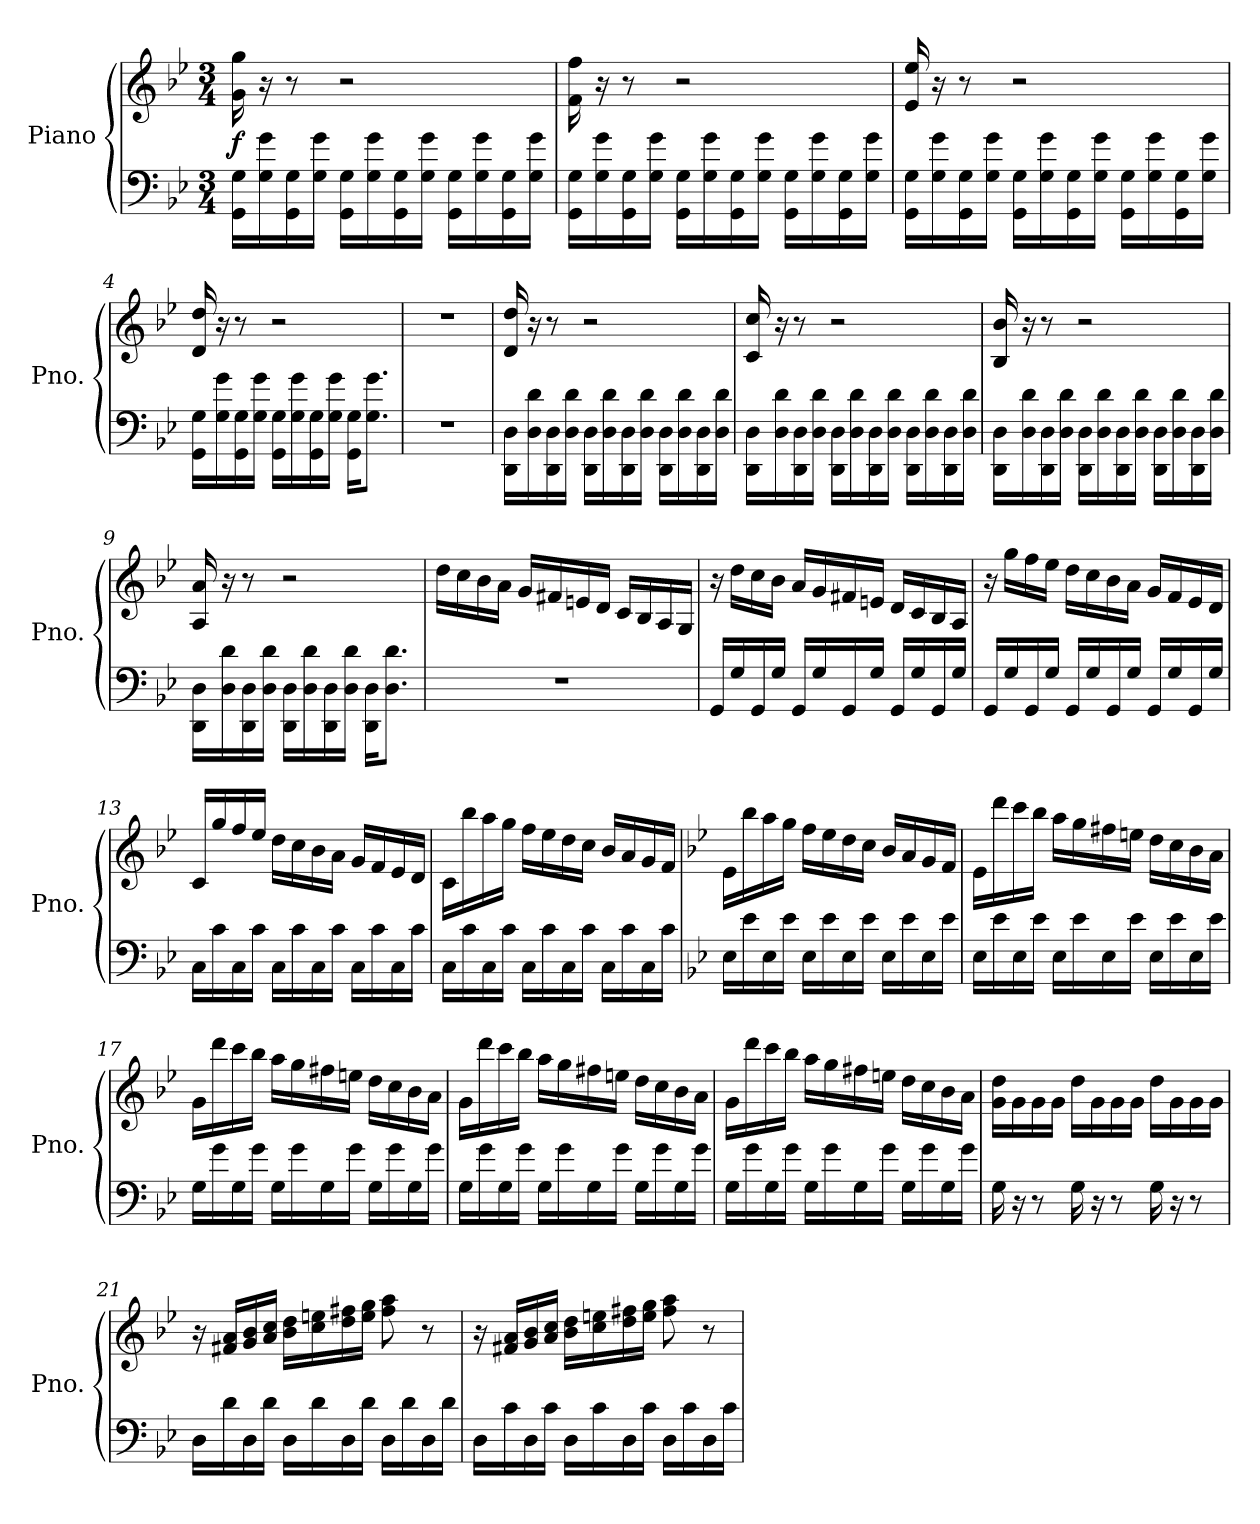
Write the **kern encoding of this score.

**kern	**kern	**dynam
*part1	*part1	*part1
*staff2	*staff1	*staff1/2
*I"Piano	*	*
*I'Pno.	*	*
*clefF4	*clefG2	*
*k[b-e-]	*k[b-e-]	*
*M3/4	*M3/4	*
*MM150	*MM150	*
=1	=1	=1
!	!	!LO:DY:b
16GG\ 16G\LL	16g\ 16gg\	f
16G\ 16g\	16r	.
16GG\ 16G\	8r	.
16G\ 16g\JJ	.	.
16GG\ 16G\LL	2r	.
16G\ 16g\	.	.
16GG\ 16G\	.	.
16G\ 16g\JJ	.	.
16GG\ 16G\LL	.	.
16G\ 16g\	.	.
16GG\ 16G\	.	.
16G\ 16g\JJ	.	.
=2	=2	=2
16GG\ 16G\LL	16f\ 16ff\	.
16G\ 16g\	16r	.
16GG\ 16G\	8r	.
16G\ 16g\JJ	.	.
16GG\ 16G\LL	2r	.
16G\ 16g\	.	.
16GG\ 16G\	.	.
16G\ 16g\JJ	.	.
16GG\ 16G\LL	.	.
16G\ 16g\	.	.
16GG\ 16G\	.	.
16G\ 16g\JJ	.	.
=3	=3	=3
16GG\ 16G\LL	16e-/ 16ee-/	.
16G\ 16g\	16r	.
16GG\ 16G\	8r	.
16G\ 16g\JJ	.	.
16GG\ 16G\LL	2r	.
16G\ 16g\	.	.
16GG\ 16G\	.	.
16G\ 16g\JJ	.	.
16GG\ 16G\LL	.	.
16G\ 16g\	.	.
16GG\ 16G\	.	.
16G\ 16g\JJ	.	.
=4	=4	=4
16GG\ 16G\LL	16d/ 16dd/	.
16G\ 16g\	16r	.
16GG\ 16G\	8r	.
16G\ 16g\JJ	.	.
16GG\ 16G\LL	2r	.
16G\ 16g\	.	.
16GG\ 16G\	.	.
16G\ 16g\JJ	.	.
16GG\ 16G\KL	.	.
8.G\ 8.g\J	.	.
!!LO:LB:g=z
=5	=5	=5
2.r	2.r	.
=6	=6	=6
16DD\ 16D\LL	16d/ 16dd/	.
16D\ 16d\	16r	.
16DD\ 16D\	8r	.
16D\ 16d\JJ	.	.
16DD\ 16D\LL	2r	.
16D\ 16d\	.	.
16DD\ 16D\	.	.
16D\ 16d\JJ	.	.
16DD\ 16D\LL	.	.
16D\ 16d\	.	.
16DD\ 16D\	.	.
16D\ 16d\JJ	.	.
=7	=7	=7
16DD\ 16D\LL	16c/ 16cc/	.
16D\ 16d\	16r	.
16DD\ 16D\	8r	.
16D\ 16d\JJ	.	.
16DD\ 16D\LL	2r	.
16D\ 16d\	.	.
16DD\ 16D\	.	.
16D\ 16d\JJ	.	.
16DD\ 16D\LL	.	.
16D\ 16d\	.	.
16DD\ 16D\	.	.
16D\ 16d\JJ	.	.
=8	=8	=8
16DD\ 16D\LL	16B-/ 16b-/	.
16D\ 16d\	16r	.
16DD\ 16D\	8r	.
16D\ 16d\JJ	.	.
16DD\ 16D\LL	2r	.
16D\ 16d\	.	.
16DD\ 16D\	.	.
16D\ 16d\JJ	.	.
16DD\ 16D\LL	.	.
16D\ 16d\	.	.
16DD\ 16D\	.	.
16D\ 16d\JJ	.	.
!!LO:LB:g=z
=9	=9	=9
16DD\ 16D\LL	16A/ 16a/	.
16D\ 16d\	16r	.
16DD\ 16D\	8r	.
16D\ 16d\JJ	.	.
16DD\ 16D\LL	2r	.
16D\ 16d\	.	.
16DD\ 16D\	.	.
16D\ 16d\JJ	.	.
16DD\ 16D\KL	.	.
8.D\ 8.d\J	.	.
=10	=10	=10
2.r	16dd\LL	.
.	16cc\	.
.	16b-\	.
.	16a\JJ	.
.	16g/LL	.
.	16f#X/	.
.	16en/	.
.	16d/JJ	.
.	16c/LL	.
.	16B-/	.
.	16A/	.
.	16G/JJ	.
=11	=11	=11
16GG/LL	16r	.
16G/	16dd\LL	.
16GG/	16cc\	.
16G/JJ	16b-\JJ	.
16GG/LL	16a/LL	.
16G/	16g/	.
16GG/	16f#X/	.
16G/JJ	16en/JJ	.
16GG/LL	16d/LL	.
16G/	16c/	.
16GG/	16B-/	.
16G/JJ	16A/JJ	.
!!LO:LB:g=z
=12	=12	=12
16GG/LL	16r	.
16G/	16gg\LL	.
16GG/	16ff\	.
16G/JJ	16ee-\JJ	.
16GG/LL	16dd\LL	.
16G/	16cc\	.
16GG/	16b-\	.
16G/JJ	16a\JJ	.
16GG/LL	16g/LL	.
16G/	16f/	.
16GG/	16e-/	.
16G/JJ	16d/JJ	.
=13	=13	=13
16C\LL	16c/LL	.
16c\	16gg/	.
16C\	16ff/	.
16c\JJ	16ee-/JJ	.
16C\LL	16dd\LL	.
16c\	16cc\	.
16C\	16b-\	.
16c\JJ	16a\JJ	.
16C\LL	16g/LL	.
16c\	16f/	.
16C\	16e-/	.
16c\JJ	16d/JJ	.
=14	=14	=14
16C\LL	16c\LL	.
16c\	16bb-\	.
16C\	16aa\	.
16c\JJ	16gg\JJ	.
16C\LL	16ff\LL	.
16c\	16ee-\	.
16C\	16dd\	.
16c\JJ	16cc\JJ	.
16C\LL	16b-/LL	.
16c\	16a/	.
16C\	16g/	.
16c\JJ	16f/JJ	.
!!LO:LB:g=z
=15	=15	=15
*k[b-e-]	*k[b-e-]	*
16E-\LL	16e-\LL	.
16e-\	16bb-\	.
16E-\	16aa\	.
16e-\JJ	16gg\JJ	.
16E-\LL	16ff\LL	.
16e-\	16ee-\	.
16E-\	16dd\	.
16e-\JJ	16cc\JJ	.
16E-\LL	16b-/LL	.
16e-\	16a/	.
16E-\	16g/	.
16e-\JJ	16f/JJ	.
=16	=16	=16
16E-\LL	16e-\LL	.
16e-\	16ddd\	.
16E-\	16ccc\	.
16e-\JJ	16bb-\JJ	.
16E-\LL	16aa\LL	.
16e-\	16gg\	.
16E-\	16ff#X\	.
16e-\JJ	16een\JJ	.
16E-\LL	16dd\LL	.
16e-\	16cc\	.
16E-\	16b-\	.
16e-\JJ	16a\JJ	.
=17	=17	=17
16G\LL	16g\LL	.
16g\	16ddd\	.
16G\	16ccc\	.
16g\JJ	16bb-\JJ	.
16G\LL	16aa\LL	.
16g\	16gg\	.
16G\	16ff#X\	.
16g\JJ	16een\JJ	.
16G\LL	16dd\LL	.
16g\	16cc\	.
16G\	16b-\	.
16g\JJ	16a\JJ	.
!!LO:PB:g=z
=18	=18	=18
16G\LL	16g\LL	.
16g\	16ddd\	.
16G\	16ccc\	.
16g\JJ	16bb-\JJ	.
16G\LL	16aa\LL	.
16g\	16gg\	.
16G\	16ff#X\	.
16g\JJ	16een\JJ	.
16G\LL	16dd\LL	.
16g\	16cc\	.
16G\	16b-\	.
16g\JJ	16a\JJ	.
=19	=19	=19
16G\LL	16g\LL	.
16g\	16ddd\	.
16G\	16ccc\	.
16g\JJ	16bb-\JJ	.
16G\LL	16aa\LL	.
16g\	16gg\	.
16G\	16ff#X\	.
16g\JJ	16een\JJ	.
16G\LL	16dd\LL	.
16g\	16cc\	.
16G\	16b-\	.
16g\JJ	16a\JJ	.
=20	=20	=20
16G\	16g\ 16dd\LL	.
16r	16g\	.
8r	16g\	.
.	16g\JJ	.
16G\	16dd\LL	.
16r	16g\	.
8r	16g\	.
.	16g\JJ	.
16G\	16dd\LL	.
16r	16g\	.
8r	16g\	.
.	16g\JJ	.
!!LO:LB:g=z
=21	=21	=21
16D\LL	16r	.
16d\	16f#X/ 16a/LL	.
16D\	16g/ 16b-/	.
16d\JJ	16a/ 16cc/JJ	.
16D\LL	16b-\ 16dd\LL	.
16d\	16cc\ 16een\	.
16D\	16dd\ 16ff#X\	.
16d\JJ	16ee\ 16gg\JJ	.
16D\LL	8ff#\ 8aa\	.
16d\	.	.
16D\	8r	.
16d\JJ	.	.
=22	=22	=22
16D\LL	16r	.
16c\	16f#X/ 16a/LL	.
16D\	16g/ 16b-/	.
16c\JJ	16a/ 16cc/JJ	.
16D\LL	16b-\ 16dd\LL	.
16c\	16cc\ 16een\	.
16D\	16dd\ 16ff#X\	.
16c\JJ	16ee\ 16gg\JJ	.
16D\LL	8ff#\ 8aa\	.
16c\	.	.
16D\	8r	.
16c\JJ	.	.
=	=	=
*-	*-	*-
